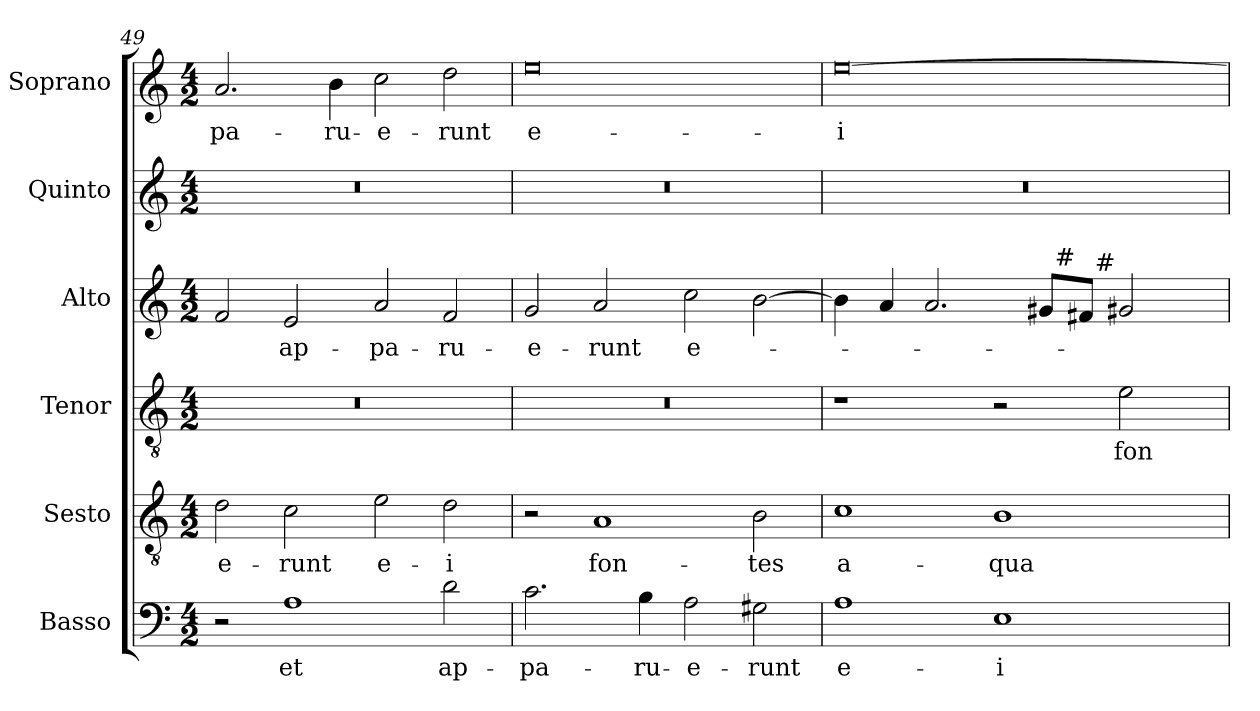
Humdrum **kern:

**kern	**text	**kern	**text	**kern	**text	**kern	**text	**kern	**kern	**text
*part6	*part6	*part5	*part5	*part4	*part4	*part3	*part3	*part2	*part1	*part1
*staff6	*staff6	*staff5	*staff5	*staff4	*staff4	*staff3	*staff3	*staff2	*staff1	*staff1
*I"Basso	*	*I"Sesto	*	*I"Tenor	*	*I"Alto	*	*I"Quinto	*I"Soprano	*
*I'B.	*	*I'Ss.	*	*I'T.	*	*I'A.	*	*I'Q.	*I'S.	*
!!LO:LB:g=z
*clefF4	*	*clefGv2	*	*clefGv2	*	*clefG2	*	*clefG2	*clefG2	*
*	*	*ITrd7c12	*	*ITrd7c12	*	*	*	*	*	*
*k[]	*	*k[]	*	*k[]	*	*k[]	*	*k[]	*k[]	*
*C:	*	*C:	*	*C:	*	*C:	*	*C:	*C:	*
*M4/2	*	*M4/2	*	*M4/2	*	*M4/2	*	*M4/2	*M4/2	*
=49	=49	=49	=49	=49	=49	=49	=49	=49	=49	=49
!	!	!	!LO:LY:b:color=#000000	!LO:N:vis=1	!	!	!	!LO:N:vis=1	!	!
!	!	!	!	!	!	!	!	!	!	!LO:LY:b:color=#000000
2r	.	2Di\	-e-	0r	.	2fi/	.	0r	2.ai/	-pa-
!	!LO:LY:b:color=#000000	!	!	!	!	!	!	!	!	!
!	!	!	!LO:LY:b:color=#000000	!	!	!	!	!	!	!
!	!	!	!	!	!	!	!LO:LY:b:color=#000000	!	!	!
1Ai	et	2Ci\	-runt	.	.	2ei/	ap-	.	.	.
!	!	!	!	!	!	!	!	!	!	!LO:LY:b:color=#000000
.	.	.	.	.	.	.	.	.	4bi\	-ru-
!	!	!	!LO:LY:b:color=#000000	!	!	!	!	!	!	!
!	!	!	!	!	!	!	!LO:LY:b:color=#000000	!	!	!
!	!	!	!	!	!	!	!	!	!	!LO:LY:b:color=#000000
.	.	2Ei\	e-	.	.	2ai/	-pa-	.	2cci\	-e-
!	!LO:LY:b:color=#000000	!	!	!	!	!	!	!	!	!
!	!	!	!LO:LY:b:color=#000000	!	!	!	!	!	!	!
!	!	!	!	!	!	!	!LO:LY:b:color=#000000	!	!	!
!	!	!	!	!	!	!	!	!	!	!LO:LY:b:color=#000000
2di\	ap-	2Di\	-i	.	.	2fi/	-ru-	.	2ddi\	-runt
=50	=50	=50	=50	=50	=50	=50	=50	=50	=50	=50
!	!LO:LY:b:color=#000000	!	!	!LO:N:vis=1	!	!	!	!	!	!
!	!	!	!	!	!	!	!LO:LY:b:color=#000000	!LO:N:vis=1	!	!
!	!	!	!	!	!	!	!	!	!	!LO:LY:b:color=#000000
2.ci\	-pa-	2r	.	0r	.	2gi/	-e-	0r	0eei	e-
!	!	!	!LO:LY:b:color=#000000	!	!	!	!	!	!	!
!	!	!	!	!	!	!	!LO:LY:b:color=#000000	!	!	!
.	.	1AAi	fon-	.	.	2ai/	-runt	.	.	.
!	!LO:LY:b:color=#000000	!	!	!	!	!	!	!	!	!
4Bi\	-ru-	.	.	.	.	.	.	.	.	.
!	!LO:LY:b:color=#000000	!	!	!	!	!	!	!	!	!
!	!	!	!	!	!	!	!LO:LY:b:color=#000000	!	!	!
2Ai\	-e-	.	.	.	.	2cci\	e-	.	.	.
!	!LO:LY:b:color=#000000	!	!	!	!	!	!	!	!	!
!	!	!	!LO:LY:b:color=#000000	!	!	!	!	!	!	!
2G#Xi\	-runt	2BBi\	-tes	.	.	[2bi\	.	.	.	.
=51	=51	=51	=51	=51	=51	=51	=51	=51	=51	=51
!	!LO:LY:b:color=#000000	!	!	!	!	!	!	!	!	!
!	!	!	!LO:LY:b:color=#000000	!	!	!	!	!LO:N:vis=1	!	!
!	!	!	!	!	!	!	!	!	!	!LO:LY:b:color=#000000
*	*	*	*	*	*	*^	*	*	*	*
*	*	*	*	*	*	*	*^	*	*	*	*
1Ai	e-	1Ci	a-	1r	.	4bi\]	1ryy	1ryy	.	0r	[0eei	-i
.	.	.	.	.	.	4ai/	.	.	.	.	.	.
.	.	.	.	.	.	2.ai/	.	.	.	.	.	.
!	!LO:LY:b:color=#000000	!	!	!	!	!	!	!	!	!	!	!
!	!	!	!LO:LY:b:color=#000000	!	!	!	!	!	!	!	!	!
1Ei	-i	1BBi	-qua-	2r	.	.	4ryy	4ryy	.	.	.	.
.	.	.	.	.	.	8g#i/L	32ryy	8ryy	.	.	.	.
.	.	.	.	.	.	.	256ryy	.	.	.	.	.
!	!	!	!	!	!	!	!LO:TX:a:t=#	!	!	!	!	!
.	.	.	.	.	.	.	2ryy	.	.	.	.	.
.	.	.	.	.	.	8f#i/J	.	32ryy	.	.	.	.
.	.	.	.	.	.	.	.	256ryy	.	.	.	.
!	!	!	!	!	!	!	!	!LO:TX:a:t=#	!	!	!	!
.	.	.	.	.	.	.	.	2ryy	.	.	.	.
!	!	!	!	!	!LO:LY:b:color=#000000	!	!	!	!	!	!	!
.	.	.	.	2Ei\	fon-	2g#Xi/	.	.	.	.	.	.
.	.	.	.	.	.	.	8ryy	.	.	.	.	.
.	.	.	.	.	.	.	16ryy	16ryy	.	.	.	.
.	.	.	.	.	.	.	64..ryy	64..ryy	.	.	.	.
*	*	*	*	*	*	*v	*v	*v	*	*	*	*
=	=	=	=	=	=	=	=	=	=	=
*-	*-	*-	*-	*-	*-	*-	*-	*-	*-	*-
